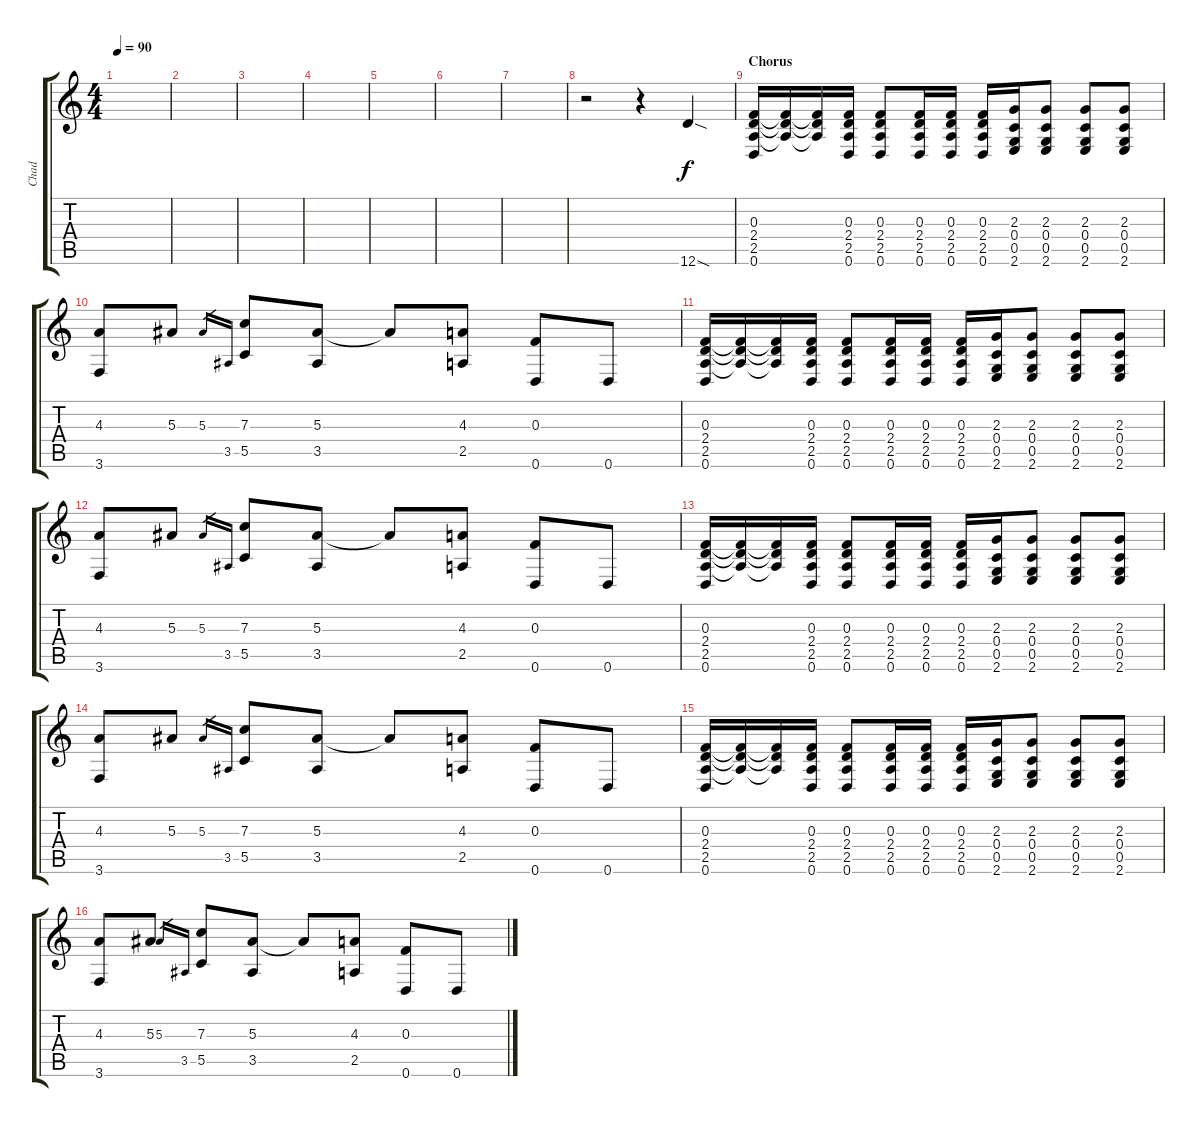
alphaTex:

\track ("Chad" "Chad") {instrument overdrivenguitar}
\staff {score tabs}
\tuning (D4 A3 F3 C3 G2 D2) {hide}
\ts (4 4)
\tempo 90
\clef g2
\ks c
|
|
|
|
|
|
|
r.2 r.4 12.6{sod}.4 |
\section ("" "Chorus")
(0.3 2.4 2.5 0.6).16 (0.3{t} 2.4{t} 2.5{t}).16 (0.3{t} 2.4{t} 2.5{t}).16 (0.3 2.4 2.5 0.6).16 (0.3 2.4 2.5 0.6).8 (0.3 2.4 2.5 0.6).16 (0.3 2.4 2.5 0.6).16 (0.3 2.4 2.5 0.6).16 (2.3 0.4 0.5 2.6).16 (2.3 0.4 0.5 2.6).8 (2.3 0.4 0.5 2.6).8 (2.3 0.4 0.5 2.6).8 |
(4.3 3.6).8 5.3.8 5.3.16{gr} 3.5.16{gr} (7.3 5.5).8 (5.3 3.5).8 5.3{t}.8 (4.3 2.5).8 (0.3 0.6).8 0.6.8 |
(0.3 2.4 2.5 0.6).16 (0.3{t} 2.4{t} 2.5{t}).16 (0.3{t} 2.4{t} 2.5{t}).16 (0.3 2.4 2.5 0.6).16 (0.3 2.4 2.5 0.6).8 (0.3 2.4 2.5 0.6).16 (0.3 2.4 2.5 0.6).16 (0.3 2.4 2.5 0.6).16 (2.3 0.4 0.5 2.6).16 (2.3 0.4 0.5 2.6).8 (2.3 0.4 0.5 2.6).8 (2.3 0.4 0.5 2.6).8 |
(4.3 3.6).8 5.3.8 5.3.16{gr} 3.5.16{gr} (7.3 5.5).8 (5.3 3.5).8 5.3{t}.8 (4.3 2.5).8 (0.3 0.6).8 0.6.8 |
(0.3 2.4 2.5 0.6).16 (0.3{t} 2.4{t} 2.5{t}).16 (0.3{t} 2.4{t} 2.5{t}).16 (0.3 2.4 2.5 0.6).16 (0.3 2.4 2.5 0.6).8 (0.3 2.4 2.5 0.6).16 (0.3 2.4 2.5 0.6).16 (0.3 2.4 2.5 0.6).16 (2.3 0.4 0.5 2.6).16 (2.3 0.4 0.5 2.6).8 (2.3 0.4 0.5 2.6).8 (2.3 0.4 0.5 2.6).8 |
(4.3 3.6).8 5.3.8 5.3.16{gr} 3.5.16{gr} (7.3 5.5).8 (5.3 3.5).8 5.3{t}.8 (4.3 2.5).8 (0.3 0.6).8 0.6.8 |
(0.3 2.4 2.5 0.6).16 (0.3{t} 2.4{t} 2.5{t}).16 (0.3{t} 2.4{t} 2.5{t}).16 (0.3 2.4 2.5 0.6).16 (0.3 2.4 2.5 0.6).8 (0.3 2.4 2.5 0.6).16 (0.3 2.4 2.5 0.6).16 (0.3 2.4 2.5 0.6).16 (2.3 0.4 0.5 2.6).16 (2.3 0.4 0.5 2.6).8 (2.3 0.4 0.5 2.6).8 (2.3 0.4 0.5 2.6).8 |
(4.3 3.6).8 5.3.8 5.3.16{gr} 3.5.16{gr} (7.3 5.5).8 (5.3 3.5).8 5.3{t}.8 (4.3 2.5).8 (0.3 0.6).8 0.6.8
